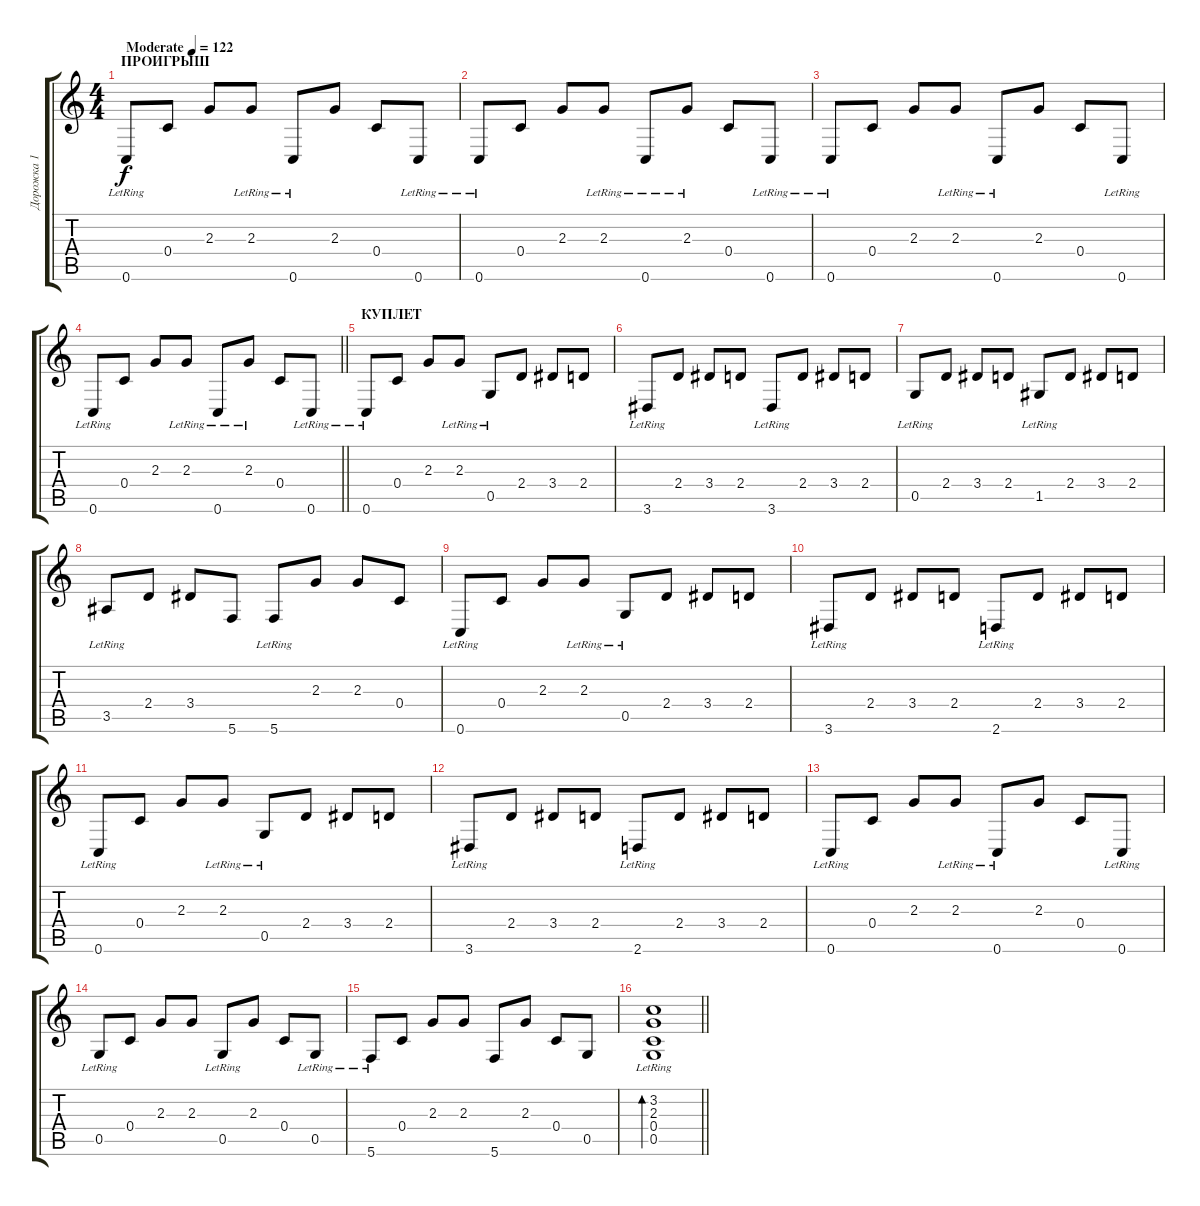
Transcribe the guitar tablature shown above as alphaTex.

\track ("Дорожка 1" "Дорожка 1") {instrument electricguitarclean}
\staff {score tabs}
\tuning (D4 A3 F3 C3 G2 C2) {hide}
\ts (4 4)
\section ("" "ПРОИГРЫШ")
\tempo (122 "Moderate")
\clef g2
\ks c
0.6{lr}.8{dy f instrument electricguitarclean} 0.4.8 2.3.8 2.3{lr}.8 0.6{lr}.8 2.3.8 0.4.8 0.6{lr}.8 |
0.6{lr}.8 0.4.8 2.3.8 2.3{lr}.8 0.6{lr}.8 2.3{lr}.8 0.4.8 0.6{lr}.8 |
0.6{lr}.8 0.4.8 2.3.8 2.3{lr}.8 0.6{lr}.8 2.3.8 0.4.8 0.6{lr}.8 |
\barLineRight lightlight
0.6{lr}.8 0.4.8 2.3.8 2.3{lr}.8 0.6{lr}.8 2.3{lr}.8 0.4.8 0.6{lr}.8 |
\section ("" "КУПЛЕТ")
0.6{lr}.8 0.4.8 2.3.8 2.3{lr}.8 0.5{lr}.8 2.4.8 3.4.8 2.4.8 |
3.6{lr}.8 2.4.8 3.4.8 2.4.8 3.6{lr}.8 2.4.8 3.4.8 2.4.8 |
0.5{lr}.8 2.4.8 3.4.8 2.4.8 1.5{lr}.8 2.4.8 3.4.8 2.4.8 |
3.5{lr}.8 2.4.8 3.4.8 5.6.8 5.6{lr}.8 2.3.8 2.3.8 0.4.8 |
0.6{lr}.8 0.4.8 2.3.8 2.3{lr}.8 0.5{lr}.8 2.4.8 3.4.8 2.4.8 |
3.6{lr}.8 2.4.8 3.4.8 2.4.8 2.6{lr}.8 2.4.8 3.4.8 2.4.8 |
0.6{lr}.8 0.4.8 2.3.8 2.3{lr}.8 0.5{lr}.8 2.4.8 3.4.8 2.4.8 |
3.6{lr}.8 2.4.8 3.4.8 2.4.8 2.6{lr}.8 2.4.8 3.4.8 2.4.8 |
0.6{lr}.8 0.4.8 2.3.8 2.3{lr}.8 0.6{lr}.8 2.3.8 0.4.8 0.6{lr}.8 |
0.5{lr}.8 0.4.8 2.3.8 2.3.8 0.5{lr}.8 2.3.8 0.4.8 0.5{lr}.8 |
5.6{lr}.8 0.4.8 2.3.8 2.3.8 5.6.8 2.3.8 0.4.8 0.5.8 |
\barLineRight lightlight
(3.2 2.3{lr} 0.4{lr} 0.5{lr}).1{bd 480}
